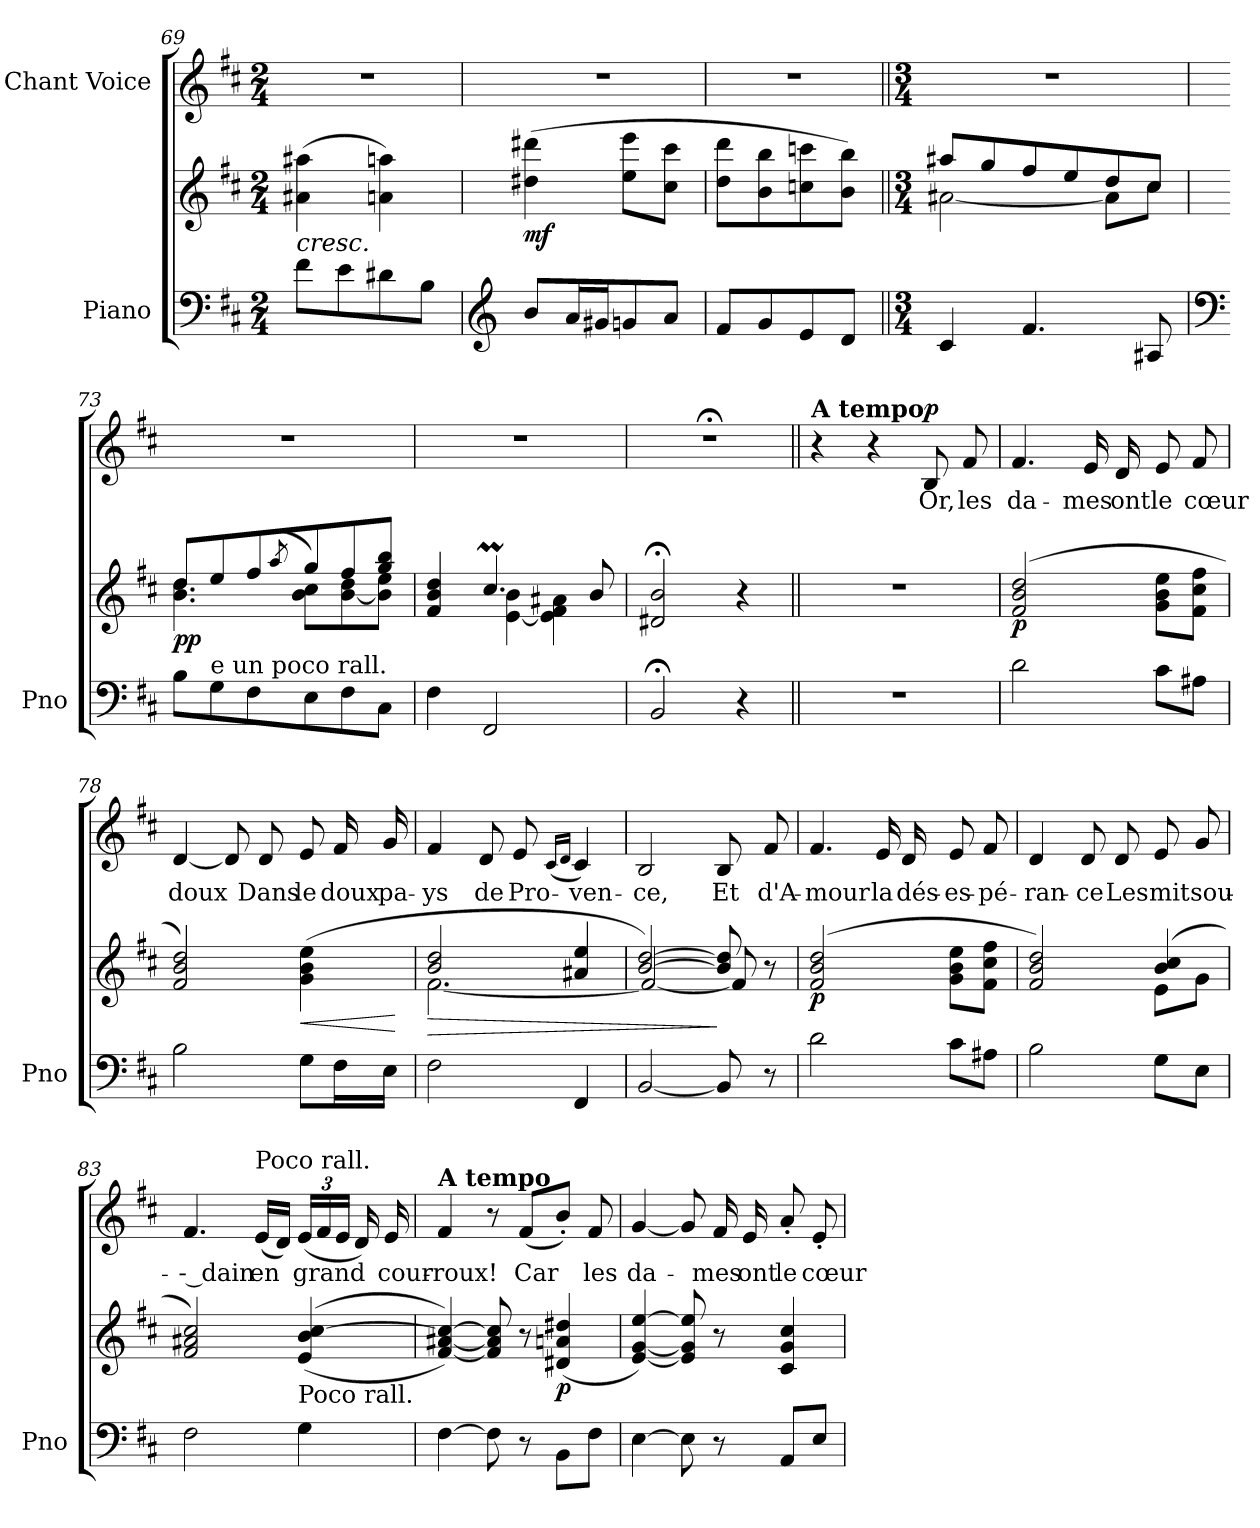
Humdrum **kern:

**kern	**kern	**dynam	**kern	**text	**dynam
*part2	*part2	*part2	*part1	*part1	*part1
*staff3	*staff2	*staff2/3	*staff1	*staff1	*staff1
*I"Piano	*	*	*I"Chant Voice	*	*
*I'Pno	*	*	*	*	*
*clefF4	*clefG2	*	*clefG2	*	*
*k[f#c#]	*k[f#c#]	*	*k[f#c#]	*	*
*M2/4	*M2/4	*	*M2/4	*	*
=69	=69	=69	=69	=69	=69
!	!LO:TX:b:i:t=cresc.	!	!	!	!
8f#\L	(4a#X\ 4aa#X\	.	2r	.	.
8e\	.	.	.	.	.
8d#X\	4an\ 4aan\)	.	.	.	.
8B\J	.	.	.	.	.
=70	=70	=70	=70	=70	=70
*clefG2	*	*	*	*	*
!	!	!LO:DY:b	!	!	!
8b/L	(4dd#X\ 4ddd#X\	mf	2r	.	.
16a/L	.	.	.	.	.
16g#X/J	.	.	.	.	.
8gn/	8ee\ 8eee\L	.	.	.	.
8a/J	8cc#\ 8ccc#\J	.	.	.	.
=71	=71	=71	=71	=71	=71
8f#/L	8dd\ 8ddd\L	.	2r	.	.
8g/	8b\ 8bb\	.	.	.	.
8e/	8ccn\ 8cccn\	.	.	.	.
8d/J	8b\ 8bb\J)	.	.	.	.
!!LO:LB:g=z
=72||	=72||	=72||	=72||	=72||	=72||
*M3/4	*M3/4	*	*M3/4	*	*
*	*^	*	*	*	*
4c#/	8aa#X/L	[2a#X\	.	2.r	.	.
.	8gg/	.	.	.	.	.
4.f#/	8ff#/	.	.	.	.	.
.	8ee/	.	.	.	.	.
.	8dd/	8a#\L]	.	.	.	.
8A#X/	8cc#/J	8cc#\J	.	.	.	.
=73	=73	=73	=73	=73	=73	=73
*clefF4	*	*	*	*	*	*
!	!	!	!LO:DY:b	!	!	!
8B\L	8dd/L	4.b\ 4.dd\	pp	2.r	.	.
!LO:TX:a:t=e un poco rall.	!	!	!	!	!	!
8G\	8ee/	.	.	.	.	.
8F#\	8ff#/	.	.	.	.	.
.	(8qaa/	.	.	.	.	.
8E\	8gg/)	8b\ 8cc#\L	.	.	.	.
8F#\	8ff#/	[8b\ 8dd\	.	.	.	.
8C#\J	8gg/ 8bb/J	8b\] 8ee\J	.	.	.	.
=74	=74	=74	=74	=74	=74	=74
4F#\	4f#/ 4b/ 4dd/	4ryy	.	2.r	.	.
2FF#/	4.cc#m/	[4e\ 4b\	.	.	.	.
.	.	4e\] 4f#\ 4a#X\	.	.	.	.
.	8b/	.	.	.	.	.
*	*v	*v	*	*	*	*
=75	=75	=75	=75	=75	=75
2BB;</	2d#X/;< 2b/;<	.	2.r;<	.	.
4r	4r	.	.	.	.
=76||	=76||	=76||	=76||	=76||	=76||
!	!	!	!LO:TX:a:B:t=A tempo	!	!
2.r	2.r	.	4r	.	.
.	.	.	4r	.	.
!	!	!	!	!LO:LY:b	!LO:DY:a
.	.	.	8B/	Or,	p
!	!	!	!	!LO:LY:b	!
.	.	.	8f#/	les	.
=77	=77	=77	=77	=77	=77
!	!	!LO:DY:b	!	!LO:LY:b	!
2d\	(2f#/ 2b/ 2dd/	p	4.f#/	da-	.
!	!	!	!	!LO:LY:b	!
.	.	.	16e/	-mes	.
!	!	!	!	!LO:LY:b	!
.	.	.	16d/	ont	.
!	!	!	!	!LO:LY:b	!
8c#\L	8g\ 8b\ 8ee\L	.	8e/	le	.
!	!	!	!	!LO:LY:b	!
8A#X\J	8f#\ 8cc#\ 8ff#\J	.	8f#/	cœur	.
!!LO:LB:g=z
=78	=78	=78	=78	=78	=78
!	!	!	!	!LO:LY:b	!
2B\	2f#/ 2b/ 2dd/)	.	[4d/	doux	.
.	.	.	8d/]	.	.
!	!	!	!	!LO:LY:b	!
.	.	.	8d/	Dans	.
!	!	!LO:HP:b	!	!LO:LY:b	!
8G\L	(4g\ 4b\ 4ee\	<	8e/	le	.
!	!	!	!	!LO:LY:b	!
16F#\L	.	.	16f#/	doux	.
!	!	!	!	!LO:LY:b	!
16E\JJ	.	.	16g/	pa-	.
.	.	[	.	.	.
=79	=79	=79	=79	=79	=79
!	!	!LO:HP:b	!	!LO:LY:b	!
*	*^	*	*	*	*
2F#\	2b/ 2dd/	[2.f#\	>	4f#/	-ys	.
!	!	!	!	!	!LO:LY:b	!
.	.	.	.	8d/	de	.
!	!	!	!	!	!LO:LY:b	!
.	.	.	.	8e/	Pro-	.
.	.	.	.	(16qc#/LL	.	.
.	.	.	.	16qd/JJ	.	.
!	!	!	!	!	!LO:LY:b	!
4FF#/	4a#X/ 4ee/	.	.	4c#/)	-ven-	.
=80	=80	=80	=80	=80	=80	=80
!	!	!	!	!	!LO:LY:b	!
[2BB/	[2b/ [2dd/)	2f#/_	.	2B/	-ce,	.
!	!	!	!	!	!LO:LY:b	!
8BB/]	8b/] 8dd/]	8f#/]	]	8B/	Et	.
!	!	!	!	!	!LO:LY:b	!
8r	8r	8ryy	.	8f#/	d'A-	.
=81	=81	=81	=81	=81	=81	=81
!	!	!	!LO:DY:b	!	!LO:LY:b	!
*	*v	*v	*	*	*	*
2d\	(2f#/ 2b/ 2dd/	p	4.f#/	-mour	.
!	!	!	!	!LO:LY:b	!
.	.	.	16e/	la	.
!	!	!	!	!LO:LY:b	!
.	.	.	16d/	dés-	.
!	!	!	!	!LO:LY:b	!
8c#\L	8g\ 8b\ 8ee\L	.	8e/	-es-	.
!	!	!	!	!LO:LY:b	!
8A#X\J	8f#\ 8cc#\ 8ff#\J	.	8f#/	-pé-	.
=82	=82	=82	=82	=82	=82
*	*^	*	*	*	*
!	!	!	!	!	!LO:LY:b	!
2B\	2f#/ 2b/ 2dd/)	2ryy	.	4d/	-ran-	.
!	!	!	!	!	!LO:LY:b	!
.	.	.	.	8d/	-ce	.
!	!	!	!	!	!LO:LY:b	!
.	.	.	.	8d/	Les	.
!	!	!	!	!	!LO:LY:b	!
8G\L	(4b/ 4cc#/	8e\L	.	8e/	mit	.
!	!	!	!	!	!LO:LY:b	!
8E\J	.	8g\J	.	8g/	sou-	.
!!LO:PB:g=z
=83	=83	=83	=83	=83	=83	=83
!	!	!	!	!	!LO:LY:b	!
*	*v	*v	*	*	*	*
2F#\	2f#/ 2a#X/ 2cc#/)	.	4.f#/	-- dain	.
!	!	!	!LO:TX:a:t=Poco rall.	!	!
!	!	!	!	!LO:LY:b	!
.	.	.	(16e/LL	en	.
.	.	.	16d/JJ)	.	.
*	*	*	*Xbrackettup	*	*
!	!LO:TX:b:t=Poco rall.	!	!	!	!
!	!	!	!	!LO:LY:b	!
4G\	(<(<4e/ 4b/ [4cc#/	.	(24e/LL	grand	.
.	.	.	24f#/	.	.
.	.	.	24e/JJ	.	.
.	.	.	16d/)	.	.
!	!	!	!	!LO:LY:b	!
.	.	.	16e/	cour-	.
=84	=84	=84	=84	=84	=84
!	!	!	!LO:TX:a:B:t=A tempo	!	!
!	!	!	!	!LO:LY:b	!
[4F#\	[4f#/ [>4a#X/ 4cc#/_))	.	4f#/	-roux!	.
8F#\]	8f#/] 8a#/] 8cc#/]	.	8r	.	.
!	!	!	!	!LO:LY:b	!
8r	8r	.	(8f#/L	Car	.
!	!	!LO:DY:b	!	!	!
8BB\L	(4d#X/ 4an/ 4dd#X/	p	8b'>/J)	.	.
!	!	!	!	!LO:LY:b	!
8F#\J	.	.	8f#/	les	.
=85	=85	=85	=85	=85	=85
!	!	!	!	!LO:LY:b	!
[4E\	[4e/ [4g/ [4ee/)	.	[4g/	da-	.
8E\]	8e/] 8g/] 8ee/]	.	8g/]	.	.
!	!	!	!	!LO:LY:b	!
8r	8r	.	16f#/	-mes	.
!	!	!	!	!LO:LY:b	!
.	.	.	16e/	ont	.
!	!	!	!	!LO:LY:b	!
8AA/L	4c#/ 4g/ 4cc#/	.	8a'/	le	.
!	!	!	!	!LO:LY:b	!
8E/J	.	.	8e'/	cœur	.
=	=	=	=	=	=
*-	*-	*-	*-	*-	*-
